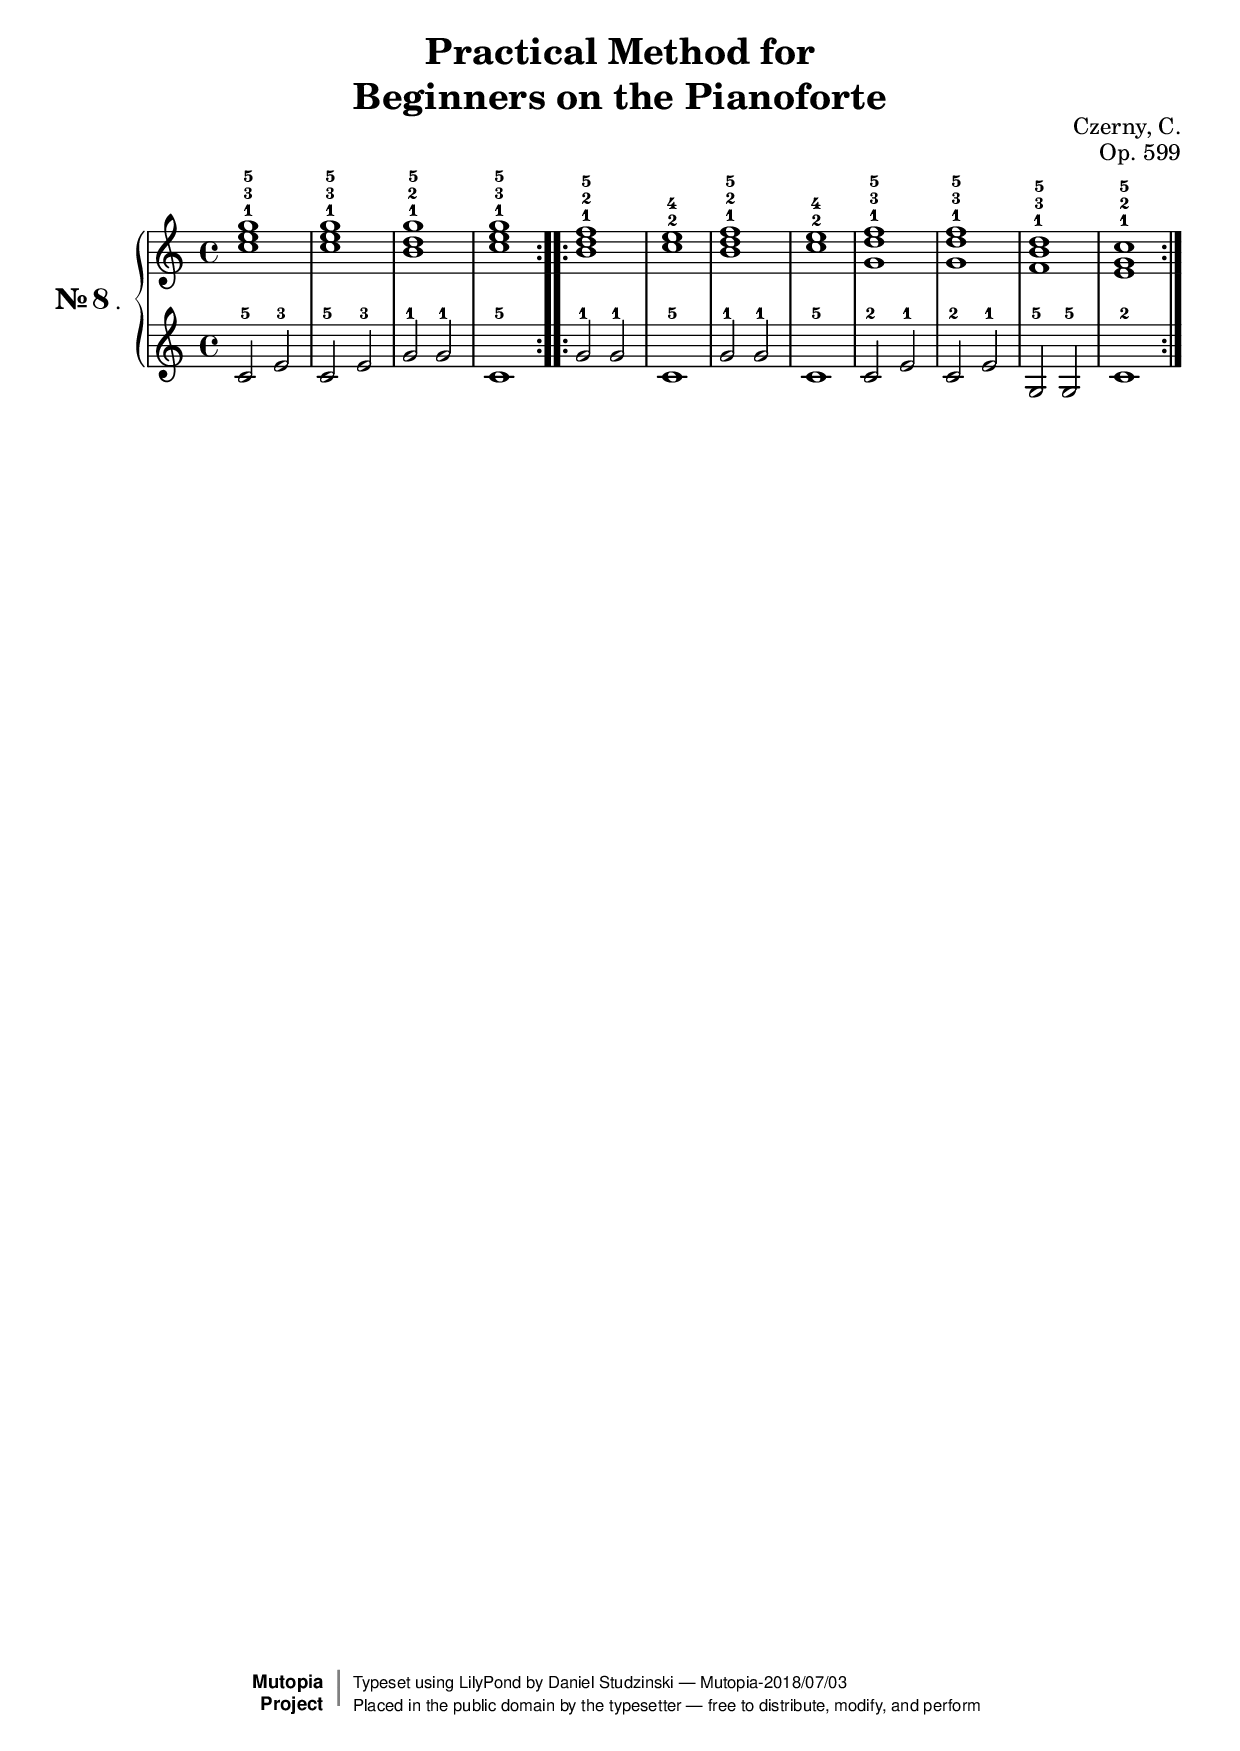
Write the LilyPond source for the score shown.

\version "2.19.82"


\include "english.ly"

% \paper {
%   #(set-paper-size "a4")
%  % #(set-paper-size "letter")
% }

\header {
    composer            = "Czerny, C."
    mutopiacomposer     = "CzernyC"

    title               = \markup {
      \center-column {
        \line { "Practical Method for"  }
        \line { "Beginners on the Pianoforte" }
        \italic \line {  }
    }}
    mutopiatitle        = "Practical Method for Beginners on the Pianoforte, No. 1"

    opus                = "Op. 599"
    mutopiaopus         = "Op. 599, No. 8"
    
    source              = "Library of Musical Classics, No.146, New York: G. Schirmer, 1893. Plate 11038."
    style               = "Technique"
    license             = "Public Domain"
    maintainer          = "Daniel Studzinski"
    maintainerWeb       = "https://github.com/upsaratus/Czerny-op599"
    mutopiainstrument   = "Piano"

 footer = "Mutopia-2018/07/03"
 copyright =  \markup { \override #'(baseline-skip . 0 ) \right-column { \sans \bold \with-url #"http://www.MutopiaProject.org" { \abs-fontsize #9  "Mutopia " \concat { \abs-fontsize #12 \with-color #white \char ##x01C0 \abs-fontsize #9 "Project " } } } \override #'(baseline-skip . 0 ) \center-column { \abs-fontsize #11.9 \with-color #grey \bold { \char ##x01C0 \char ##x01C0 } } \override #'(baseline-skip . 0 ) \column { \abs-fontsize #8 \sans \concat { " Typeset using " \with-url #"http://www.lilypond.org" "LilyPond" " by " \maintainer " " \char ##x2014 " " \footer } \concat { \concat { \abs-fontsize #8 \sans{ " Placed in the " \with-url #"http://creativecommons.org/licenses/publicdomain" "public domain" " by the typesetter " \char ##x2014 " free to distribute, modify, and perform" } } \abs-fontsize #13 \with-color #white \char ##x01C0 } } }
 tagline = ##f
}


%--------Definitions
global = {

  \key c \major
  %\numericTimeSignature 
  \time 4/4
}


RHI = \relative c'' {
  \voiceOne
  \clef treble
  \global
   
}  

RHII = \relative c'' {
  \voiceTwo
  \clef treble

   \override Fingering.direction = #UP

   <c^1 e^3 g^5>1
   <c^1 e^3 g^5>
   <b^1 d^2 g^5 >
   <c^1 e^3 g^5> \bar ":..:"
   <b^1 d^2 f^5 >
   <c^2 e^4>
   <b^1 d^2 f^5 >
   <c^2 e^4>
   <g^1 d'^3 f^5 >
   <g^1 d'^3 f^5 >
   <f^1 b^3 d^5 >
   <e^1 g^2 c^5 > \bar ":|."
}

LHI = \relative c' {
  \voiceThree
  \clef treble
  \global
  
  c2-5 e-3
  c2-5 e-3
  g-1 g-1
  c,1-5
  g'2-1 g-1
  c,1-5
  g'2-1 g-1
  c,1-5
  c2-2 e-1
  c2-2 e-1
  g,-5 g-5
  c1-2
  

}

LHII = \relative c' {
  \voiceFour
  \clef treble
  \global
} 


Dynamics = {
}


\score
{
  \new PianoStaff \with {
    instrumentName = \markup {
      \center-column {
        \line { \bold \huge { "№" } \number "8". }
        \line \large { }
        \italic \line {  }
      }
    }
    shortInstrumentName = ""
    midiInstrument = "acoustic grand"
  }
  <<
    \new Staff="RH"
    <<
      \new Voice = "RF"
      \RHI
      \new Voice= "RS"
      \RHII
    >>
    
    \new Staff="LH" 
    <<
      \new Voice = "LF"
      \LHI
      \new Voice= "LS"
      \LHII
    >>
  >>
  \layout { }
  \midi {\tempo 2 = 88 }
}